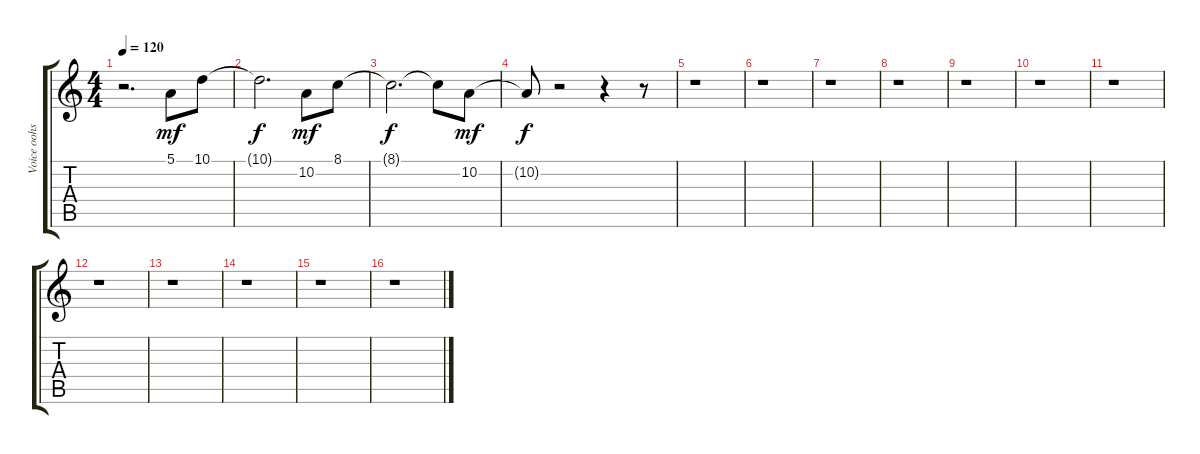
\track ("Voice oohs" "Voice oohs") {instrument voiceoohs}
\staff {score tabs}
\tuning (E4 B3 G3 D3 A2 E2) {hide}
\ts (4 4)
\tempo 120
\clef g2
\ks c
r.2{d dy f} 5.1.8{dy mf} 10.1.8 |
10.1{t}.2{d dy f} 10.2.8{dy mf} 8.1.8 |
8.1{t}.2{d dy f} 8.1{t}.8 10.2.8{dy mf} |
10.2{t}.8{dy f} r.2 r.4 r.8 |
r.1 |
r.1 |
r.1 |
r.1 |
r.1 |
r.1 |
r.1 |
r.1 |
r.1 |
r.1 |
r.1 |
r.1
